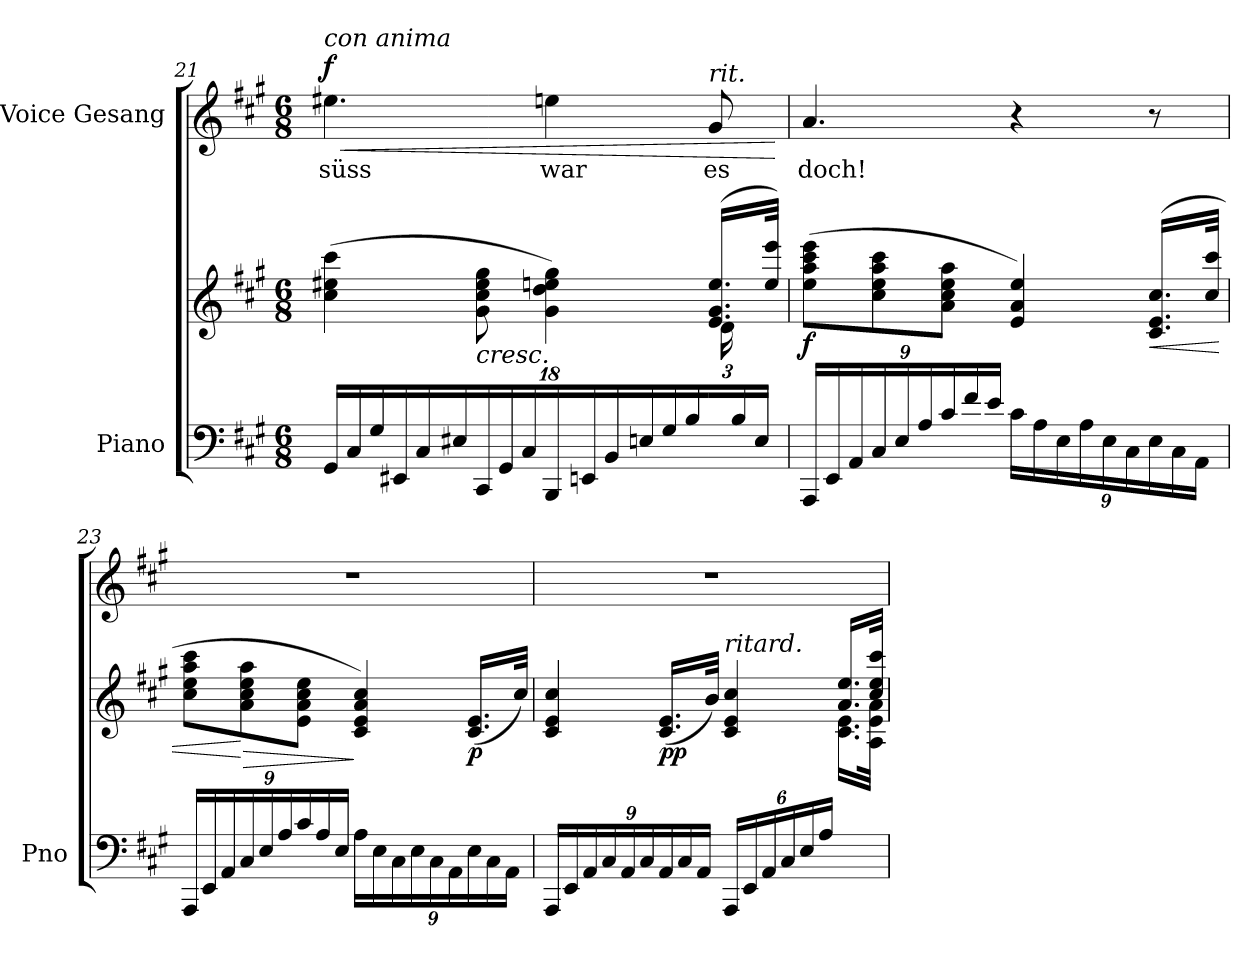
**kern	**kern	**dynam	**kern	**text	**dynam
*part2	*part2	*part2	*part1	*part1	*part1
*staff3	*staff2	*staff2/3	*staff1	*staff1	*staff1
*I"Piano	*	*	*I"Voice Gesang	*	*
*I'Pno	*	*	*	*	*
*clefF4	*clefG2	*	*clefG2	*	*
*k[f#c#g#]	*k[f#c#g#]	*	*k[f#c#g#]	*	*
*M6/8	*M6/8	*	*M6/8	*	*
*Xbrackettup	*	*	*	*	*
=21	=21	=21	=21	=21	=21
*	*^	*	*	*	*
!	!	!	!	!LO:TX:i:t=con anima	!	!
!	!	!	!	!	!	!LO:HP:b
!	!	!	!	!	!	!LO:DY:n=1:a
24GG#/LL	(4cc#\ 4ee#X\ 4ccc#\	8ryy	.	4.ee#X\	süss	< f
24C#/	.	.	.	.	.	.
24G#/JJ	.	.	.	.	.	.
*	*v	*v	*	*	*	*
24EE#X/LL	.	.	.	.	.
24C#/	.	.	.	.	.
24E#X/JJ	.	.	.	.	.
!	!	!LO:HP:b	!	!	!
24CC#/LL	8g#\ 8cc#\ 8ee#\ 8gg#\	<	.	.	.
24GG#/	.	.	.	.	.
24C#/JJ	.	.	.	.	.
24BBB/LL	4g#\ 4dd\ 4een\ 4gg#\)	.	4een\	war	.
24EEn/	.	.	.	.	.
24BB/JJ	.	.	.	.	.
24En/LL	.	.	.	.	.
24G#/	.	.	.	.	.
24B/JJ	.	.	.	.	.
*	*^	*	*	*	*
*	*	*Xbrackettup	*	*	*	*
!	!	!	!	!LO:TX:i:t=rit.	!	!
24ryy	(>16.e/ 16.g#/ 16.ee/LL	(<24d\LL	.	8g#/	es	.
24B/	.	12ryy	.	.	.	.
24E/JJ)	.	.	.	.	.	.
.	32ee/ 32eee/JJk)	.	.	.	.	.
*	*v	*v	*	*	*	*
.	.	.	.	.	[
=22	=22	=22	=22	=22	=22
*brackettup	*	*	*	*	*
!	!	!LO:DY:b	!	!	!
24AAA/LL	(8ee\ 8aa\ 8ccc#\ 8eee\L	f	4.a/	doch!	.
24EE/	.	.	.	.	.
24AA/	.	.	.	.	.
24C#/	8cc#\ 8ee\ 8aa\ 8ccc#\	[	.	.	.
24E/	.	.	.	.	.
24A/	.	.	.	.	.
24c#/	8a\ 8cc#\ 8ee\ 8aa\J	.	.	.	.
24f#/	.	.	.	.	.
24e/JJ	.	.	.	.	.
24c#\LL	4e/ 4a/ 4ee/)	.	4r	.	.
24A\	.	.	.	.	.
24E\	.	.	.	.	.
24A\	.	.	.	.	.
24E\	.	.	.	.	.
24C#\	.	.	.	.	.
!	!	!LO:HP:b	!	!	!
24E\	(>16.c#/ 16.e/ 16.cc#/LL	<	8r	.	.
24C#\	.	.	.	.	.
24AA\JJ	.	.	.	.	.
.	32cc#/ 32ccc#/JJk	.	.	.	.
=23	=23	=23	=23	=23	=23
24AAA/LL	8cc#\ 8ee\ 8aa\ 8ccc#\L	.	2.r	.	.
24EE/	.	.	.	.	.
24AA/	.	.	.	.	.
!	!	!LO:HP:n=1:b	!	!	!
24C#/	8a\ 8cc#\ 8ee\ 8aa\	[ >	.	.	.
24E/	.	.	.	.	.
24A/	.	.	.	.	.
24c#/	8e\ 8a\ 8cc#\ 8ee\J	.	.	.	.
24A/	.	.	.	.	.
24E/JJ	.	.	.	.	.
24A\LL	4c#/ 4e/ 4a/ 4cc#/)	]	.	.	.
24E\	.	.	.	.	.
24C#\	.	.	.	.	.
24E\	.	.	.	.	.
24C#\	.	.	.	.	.
24AA\	.	.	.	.	.
!	!	!LO:DY:b	!	!	!
24E\	(16.c#/ 16.e/LL	p	.	.	.
24C#\	.	.	.	.	.
24AA\JJ	.	.	.	.	.
.	32cc#/JJk)	.	.	.	.
=24	=24	=24	=24	=24	=24
*	*^	*	*	*	*
24AAA/LL	4c#/ 4e/ 4cc#/	8ryy	.	2.r	.	.
24EE/	.	.	.	.	.	.
24AA/	.	.	.	.	.	.
*	*v	*v	*	*	*	*
24C#/	.	.	.	.	.
24AA/	.	.	.	.	.
24C#/	.	.	.	.	.
!	!	!LO:DY:b	!	!	!
24AA/	(16.c#/ 16.e/LL	pp	.	.	.
24C#/	.	.	.	.	.
24AA/JJ	.	.	.	.	.
.	32b/JJk)	.	.	.	.
!	!LO:TX:i:t=ritard.	!	!	!	!
24AAA/LL	4c#/ 4e/ 4cc#/	.	.	.	.
24EE/	.	.	.	.	.
24AA/	.	.	.	.	.
24C#/	.	.	.	.	.
24E/	.	.	.	.	.
24A/JJ	.	.	.	.	.
*	*^	*	*	*	*
8ryy	16.a/ 16.ee/LL	16.c#\ 16.e\LL	.	.	.	.
.	32cc#/ 32ee/ 32ccc#/JJk	32A\ 32e\ 32a\JJk	.	.	.	.
*	*v	*v	*	*	*	*
=	=	=	=	=	=
*-	*-	*-	*-	*-	*-
